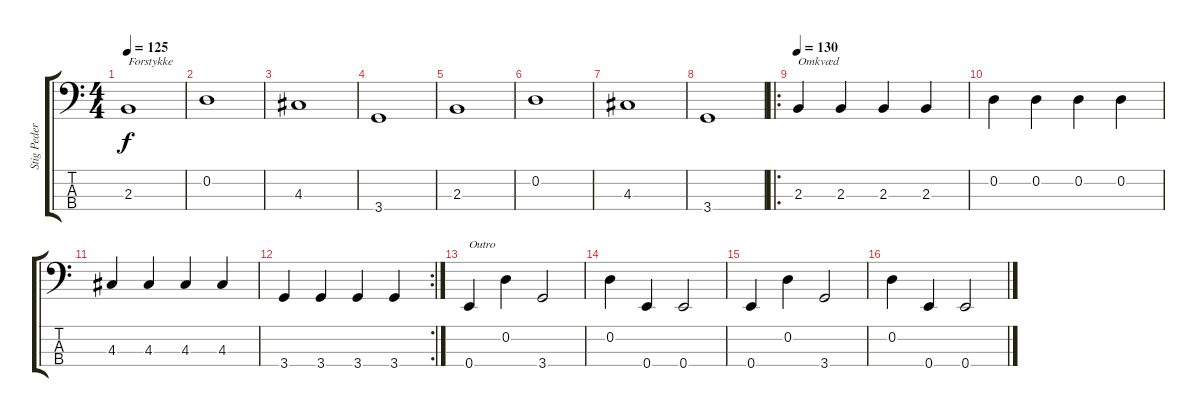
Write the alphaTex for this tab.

\track ("Stig Pedersen (Bas)" "Stig Peder") {instrument electricbasspick}
\staff {score tabs}
\tuning (G2 D2 A1 E1) {hide}
\ts (4 4)
\tempo 125
\clef f4
\ks c
2.3.1{txt "Forstykke" dy f} |
0.2.1 |
4.3.1 |
3.4.1 |
2.3.1 |
0.2.1 |
4.3.1 |
3.4.1 |
\ro
\tempo 130
2.3.4{txt "Omkvæd"} 2.3.4 2.3.4 2.3.4 |
0.2.4 0.2.4 0.2.4 0.2.4 |
4.3.4 4.3.4 4.3.4 4.3.4 |
\rc 2
3.4.4 3.4.4 3.4.4 3.4.4 |
0.4.4{txt "Outro"} 0.2.4 3.4.2 |
0.2.4 0.4.4 0.4.2 |
0.4.4 0.2.4 3.4.2 |
0.2.4 0.4.4 0.4.2
